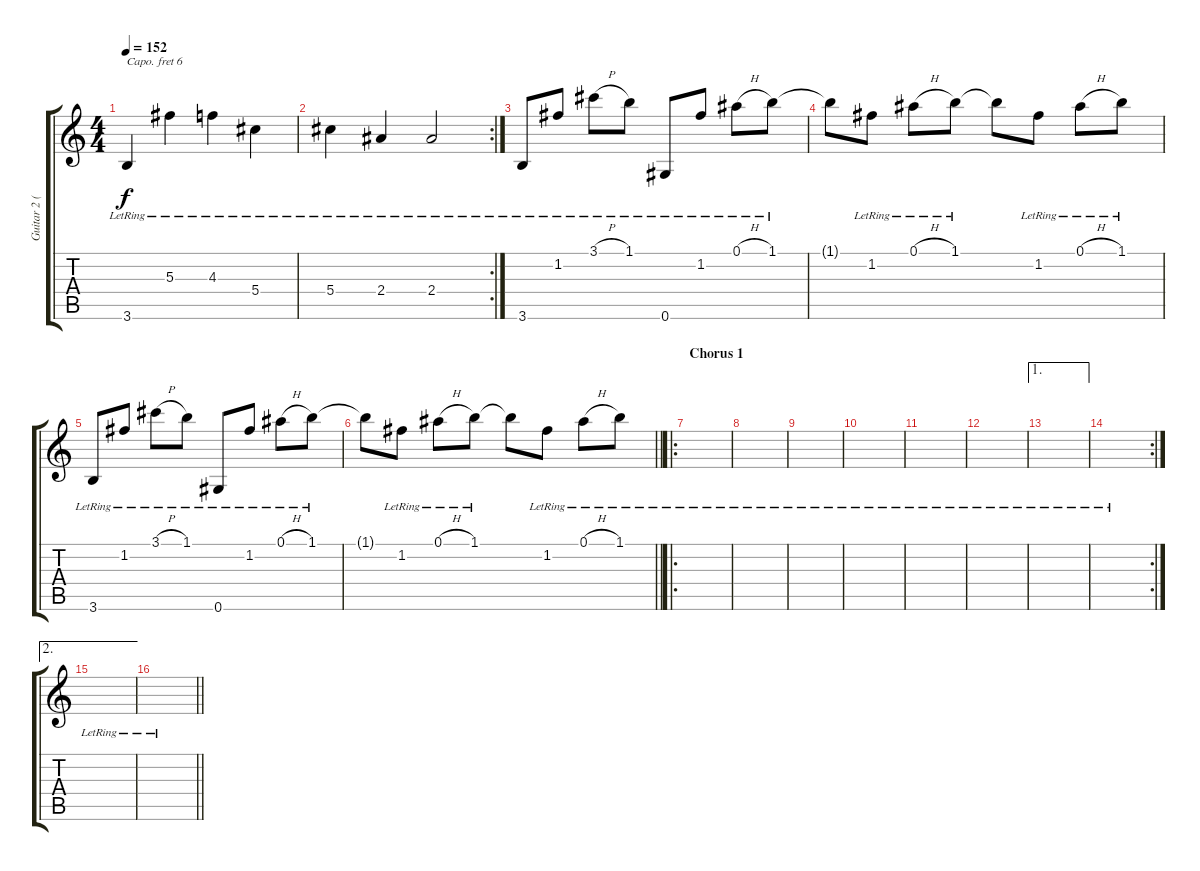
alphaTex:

\track ("Guitar 2 (Clean)" "Guitar 2 (") {instrument electricguitarjazz}
\staff {score tabs}
\capo 6
\tuning (E4 B3 G3 D3 A2 D2) {hide}
\ts (4 4)
\tempo 152
\clef g2
\ks c
3.6{lr}.4{dy f} 5.3{lr}.4 4.3{lr}.4 5.4{lr}.4 |
\rc 2
5.4{lr}.4 2.4{lr}.4 2.4{lr}.2 |
3.6{lr}.8 1.2{lr}.8 3.1{h lr}.8 1.1{lr}.8 0.6{lr}.8 1.2{lr}.8 0.1{h lr}.8 1.1{lr}.8 |
1.1{t}.8 1.2{lr}.8 0.1{h lr}.8 1.1{lr}.8 1.1{t}.8 1.2{lr}.8 0.1{h lr}.8 1.1{lr}.8 |
3.6{lr}.8 1.2{lr}.8 3.1{h lr}.8 1.1{lr}.8 0.6{lr}.8 1.2{lr}.8 0.1{h lr}.8 1.1{lr}.8 |
\barLineRight lightlight
1.1{t}.8 1.2{lr}.8 0.1{h lr}.8 1.1{lr}.8 1.1{t}.8 1.2{lr}.8 0.1{h lr}.8 1.1{lr}.8 |
\ro
\section ("" "Chorus 1")
|
|
|
|
|
|
\ae 1
|
\rc 2
|
\ae 2
|
\barLineRight lightlight
